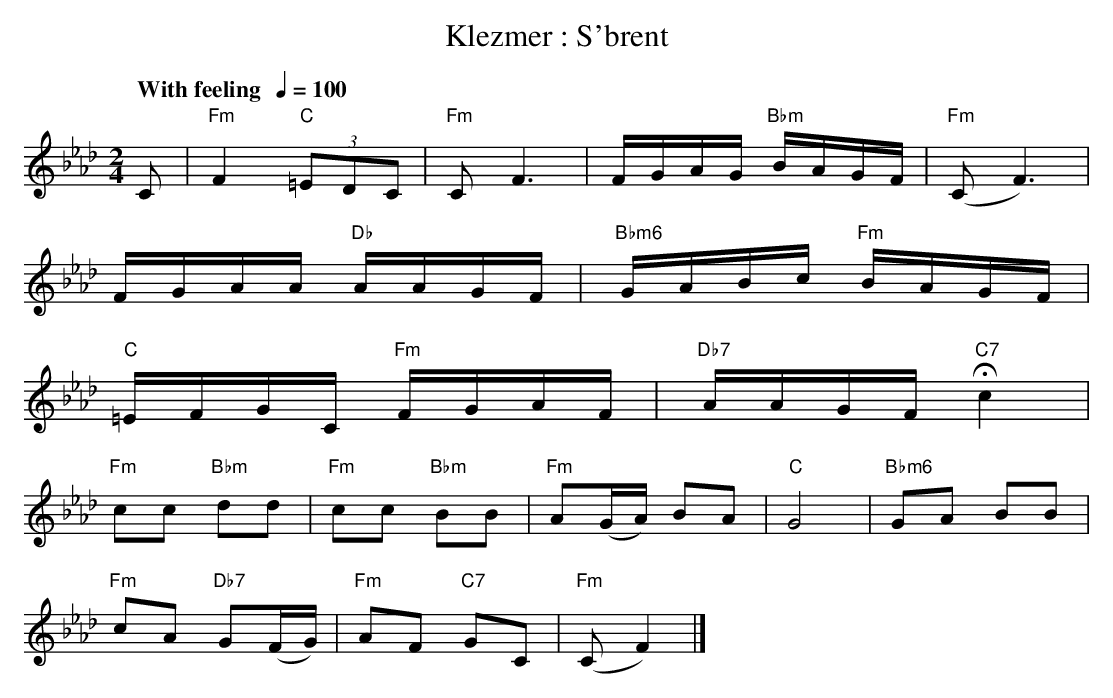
X:1
T:Klezmer : S'brent
M:2/4
L:1/8
Q:"With feeling  " 1/4=100
K:Fm
C | "Fm"F2 "C"(3=EDC | "Fm"C F3 | F/2G/2A/2G/2 "Bbm"B/2A/2G/2F/2 | "Fm"(C F3) |
F/2G/2A/2A/2 "Db"A/2A/2G/2F/2 | "Bbm6"G/2A/2B/2c/2 "Fm"B/2A/2G/2F/2 |
"C"=E/2F/2G/2C/2 "Fm"F/G/A/F/ | "Db7"A/2A/2G/2F/2 !fermata!"C7"c2 |
"Fm"cc "Bbm"dd | "Fm"cc "Bbm"BB | "Fm"A(G/A/) BA | "C"G4 | "Bbm6"GA BB |
"Fm"cA "Db7"G(F/2G/2) | "Fm"AF "C7"GC | "Fm"(C F2) |]
